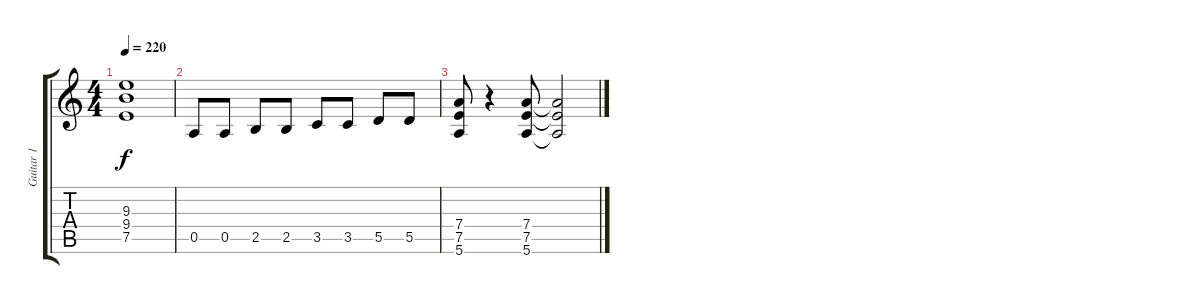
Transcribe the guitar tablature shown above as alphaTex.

\track ("Guitar 1" "Guitar 1") {instrument electricguitarmuted}
\staff {score tabs}
\tuning (E4 B3 G3 D3 A2 E2) {hide}
\ts (4 4)
\tempo 220
\clef g2
\ks c
(9.3 9.4 7.5).1{dy f} |
0.5.8 0.5.8 2.5.8 2.5.8 3.5.8 3.5.8 5.5.8 5.5.8 |
(7.4 7.5 5.6).8 r.4 (7.4 7.5 5.6).8 (7.4{t} 7.5{t} 5.6{t}).2
